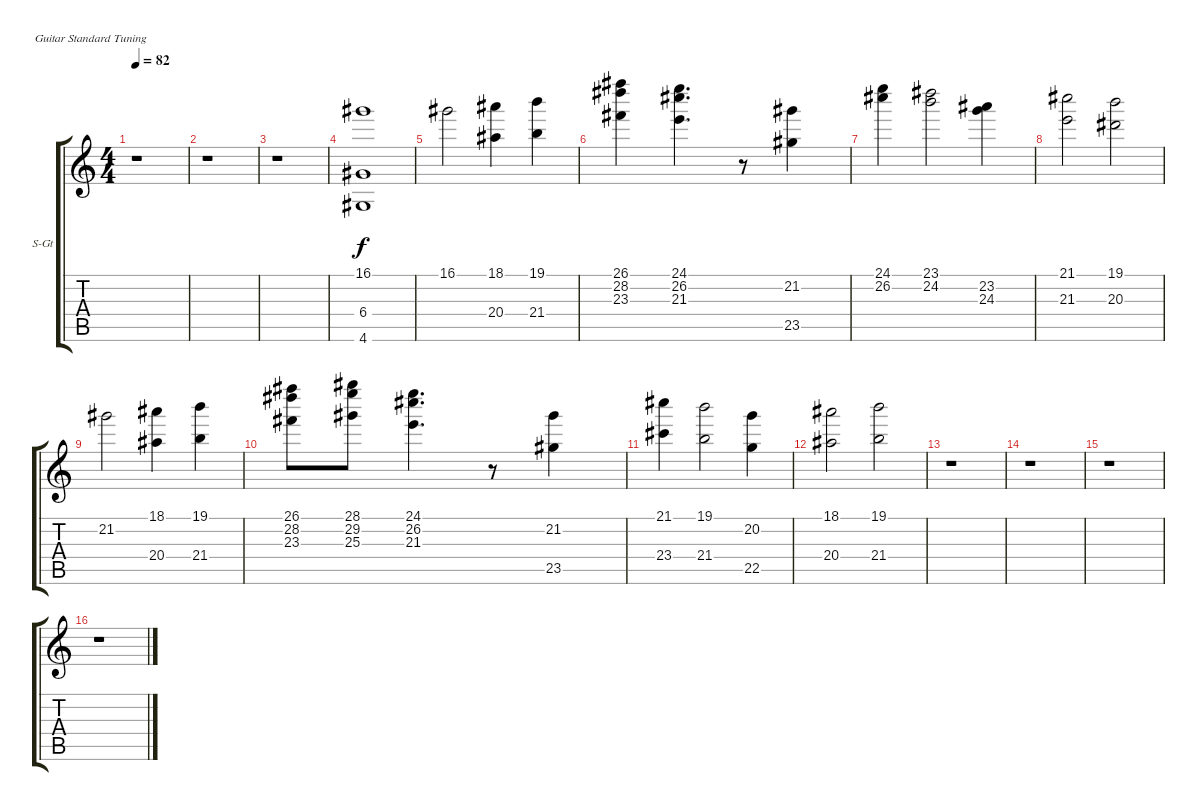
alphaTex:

\bracketExtendMode groupsimilarinstruments
\firstSystemTrackNameOrientation horizontal
\otherSystemsTrackNameOrientation horizontal
\track ("celo" "S-Gt") {instrument stringensemble2}
\staff {score tabs}
\tuning (E4 B3 G3 D3 A2 E2)
\displaytranspose 12
\ts (4 4)
\tempo 82
\clef g2
\ks c
r.1{dy f} |
r.1 |
r.1 |
(16.1 6.4 4.6).1 |
16.1.2 (18.1 20.4).4 (19.1 21.4).4 |
(26.1 28.2 23.3).4 (24.1 26.2 21.3).4{d} r.8 (21.2 23.5).4 |
(24.1 26.2).4 (23.1 24.2).2 (23.2 24.3).4 |
(21.1 21.3).2 (19.1 20.3).2 |
21.2.2 (18.1 20.4).4 (19.1 21.4).4 |
(26.1 28.2 23.3).8 (28.1 29.2 25.3).8 (24.1 26.2 21.3).4{d} r.8 (21.2 23.5).4 |
(21.1 23.4).4 (19.1 21.4).2 (20.2 22.5).4 |
(18.1 20.4).2 (19.1 21.4).2 |
r.1 |
r.1 |
r.1 |
r.1
